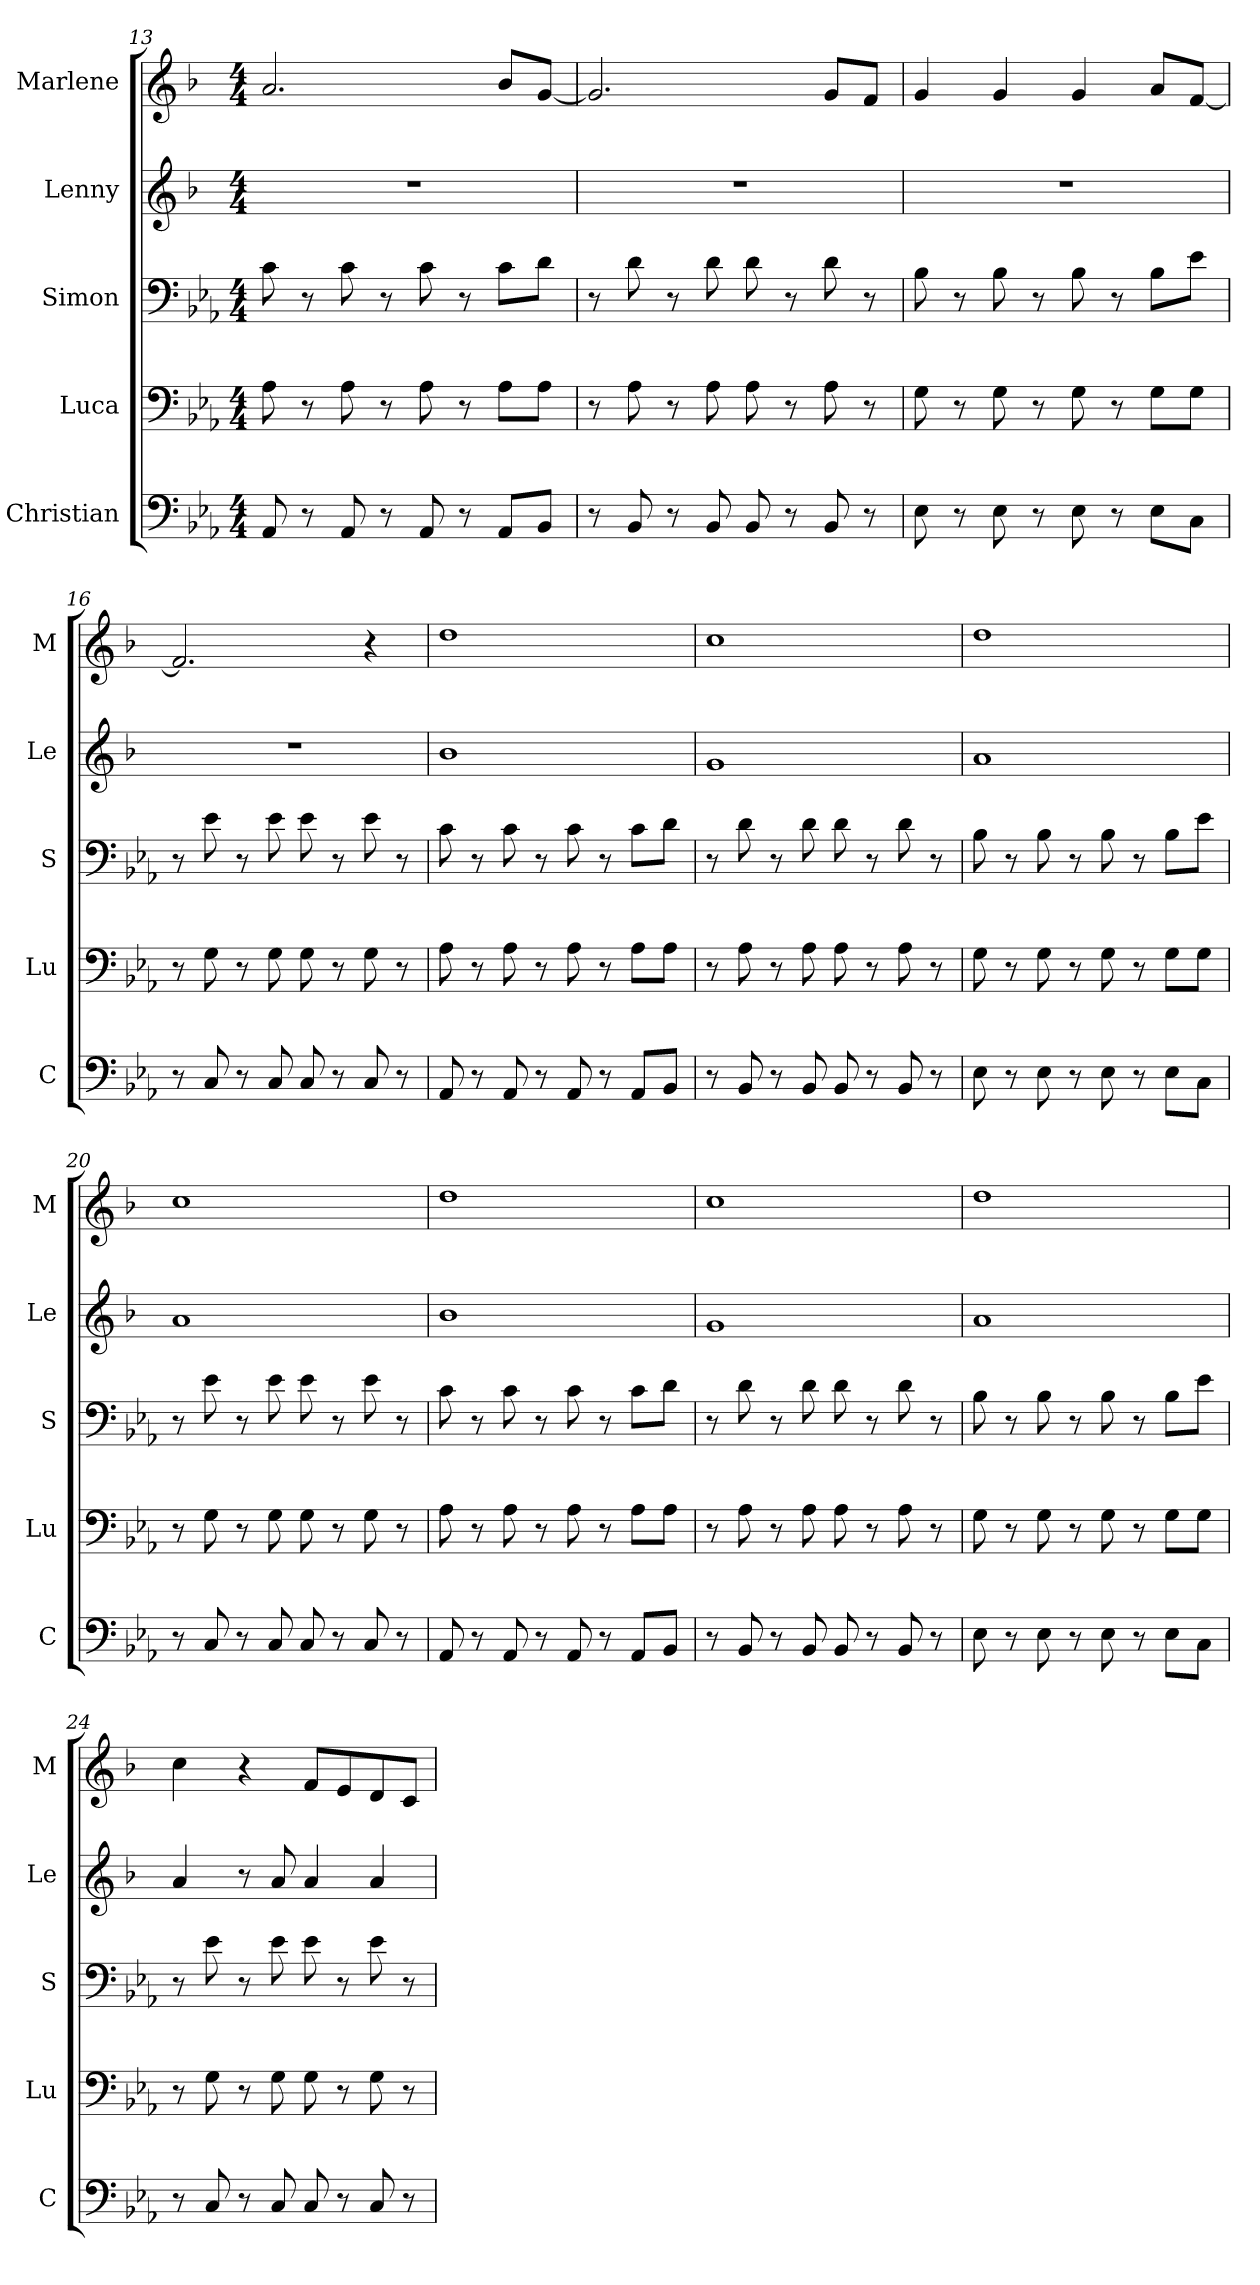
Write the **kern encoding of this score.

**kern	**kern	**kern	**kern	**kern
*part5	*part4	*part3	*part2	*part1
*staff5	*staff4	*staff3	*staff2	*staff1
*I"Christian	*I"Luca	*I"Simon	*I"Lenny	*I"Marlene
*I'C	*I'Lu	*I'S	*I'Le	*I'M
!!LO:LB:g=z
*clefF4	*clefF4	*clefF4	*clefG2	*clefG2
*	*	*	*ITrd1c2	*ITrd1c2
*k[b-e-a-]	*k[b-e-a-]	*k[b-e-a-]	*k[b-e-a-]	*k[b-e-a-]
*M4/4	*M4/4	*M4/4	*M4/4	*M4/4
=13	=13	=13	=13	=13
8AA-/	8A-\	8c\	1r	2.g/
8r	8r	8r	.	.
8AA-/	8A-\	8c\	.	.
8r	8r	8r	.	.
8AA-/	8A-\	8c\	.	.
8r	8r	8r	.	.
8AA-/L	8A-\L	8c\L	.	8a-/L
8BB-/J	8A-\J	8d\J	.	[8f/J
=14	=14	=14	=14	=14
8r	8r	8r	1r	2.f/]
8BB-/	8A-\	8d\	.	.
8r	8r	8r	.	.
8BB-/	8A-\	8d\	.	.
8BB-/	8A-\	8d\	.	.
8r	8r	8r	.	.
8BB-/	8A-\	8d\	.	8f/L
8r	8r	8r	.	8e-/J
=15	=15	=15	=15	=15
8E-\	8G\	8B-\	1r	4f/
8r	8r	8r	.	.
8E-\	8G\	8B-\	.	4f/
8r	8r	8r	.	.
8E-\	8G\	8B-\	.	4f/
8r	8r	8r	.	.
8E-\L	8G\L	8B-\L	.	8g/L
8C\J	8G\J	8e-\J	.	[8e-/J
=16	=16	=16	=16	=16
8r	8r	8r	1r	2.e-/]
8C/	8G\	8e-\	.	.
8r	8r	8r	.	.
8C/	8G\	8e-\	.	.
8C/	8G\	8e-\	.	.
8r	8r	8r	.	.
8C/	8G\	8e-\	.	4r
8r	8r	8r	.	.
!!LO:PB:g=z
=17	=17	=17	=17	=17
8AA-/	8A-\	8c\	1a-	1cc
8r	8r	8r	.	.
8AA-/	8A-\	8c\	.	.
8r	8r	8r	.	.
8AA-/	8A-\	8c\	.	.
8r	8r	8r	.	.
8AA-/L	8A-\L	8c\L	.	.
8BB-/J	8A-\J	8d\J	.	.
=18	=18	=18	=18	=18
8r	8r	8r	1f	1b-
8BB-/	8A-\	8d\	.	.
8r	8r	8r	.	.
8BB-/	8A-\	8d\	.	.
8BB-/	8A-\	8d\	.	.
8r	8r	8r	.	.
8BB-/	8A-\	8d\	.	.
8r	8r	8r	.	.
=19	=19	=19	=19	=19
8E-\	8G\	8B-\	1g	1cc
8r	8r	8r	.	.
8E-\	8G\	8B-\	.	.
8r	8r	8r	.	.
8E-\	8G\	8B-\	.	.
8r	8r	8r	.	.
8E-\L	8G\L	8B-\L	.	.
8C\J	8G\J	8e-\J	.	.
=20	=20	=20	=20	=20
8r	8r	8r	1g	1b-
8C/	8G\	8e-\	.	.
8r	8r	8r	.	.
8C/	8G\	8e-\	.	.
8C/	8G\	8e-\	.	.
8r	8r	8r	.	.
8C/	8G\	8e-\	.	.
8r	8r	8r	.	.
!!LO:LB:g=z
=21	=21	=21	=21	=21
8AA-/	8A-\	8c\	1a-	1cc
8r	8r	8r	.	.
8AA-/	8A-\	8c\	.	.
8r	8r	8r	.	.
8AA-/	8A-\	8c\	.	.
8r	8r	8r	.	.
8AA-/L	8A-\L	8c\L	.	.
8BB-/J	8A-\J	8d\J	.	.
=22	=22	=22	=22	=22
8r	8r	8r	1f	1b-
8BB-/	8A-\	8d\	.	.
8r	8r	8r	.	.
8BB-/	8A-\	8d\	.	.
8BB-/	8A-\	8d\	.	.
8r	8r	8r	.	.
8BB-/	8A-\	8d\	.	.
8r	8r	8r	.	.
=23	=23	=23	=23	=23
8E-\	8G\	8B-\	1g	1cc
8r	8r	8r	.	.
8E-\	8G\	8B-\	.	.
8r	8r	8r	.	.
8E-\	8G\	8B-\	.	.
8r	8r	8r	.	.
8E-\L	8G\L	8B-\L	.	.
8C\J	8G\J	8e-\J	.	.
=24	=24	=24	=24	=24
8r	8r	8r	4g/	4b-\
8C/	8G\	8e-\	.	.
8r	8r	8r	8r	4r
8C/	8G\	8e-\	8g/	.
8C/	8G\	8e-\	4g/	8e-/L
8r	8r	8r	.	8d/
8C/	8G\	8e-\	4g/	8c/
8r	8r	8r	.	8B-/J
=	=	=	=	=
*-	*-	*-	*-	*-
